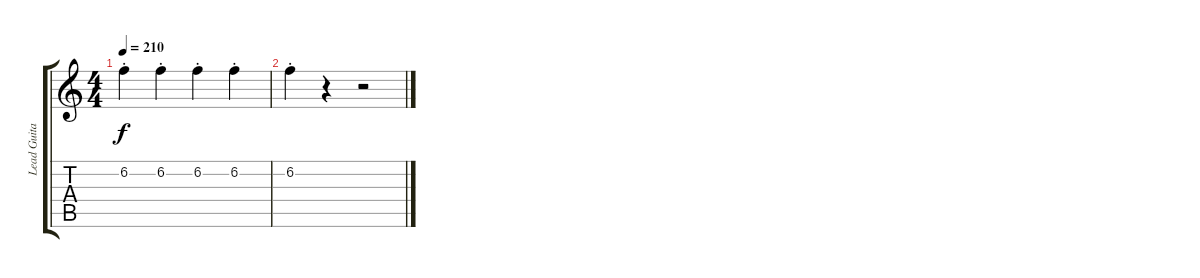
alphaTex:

\track ("Lead Guitar" "Lead Guita") {instrument overdrivenguitar}
\staff {score tabs}
\tuning (E4 B3 G3 D3 A2 D2) {hide}
\ts (4 4)
\tempo 210
\clef g2
\ks c
6.2{st}.4{dy f} 6.2{st}.4 6.2{st}.4 6.2{st}.4 |
6.2{st}.4 r.4 r.2
